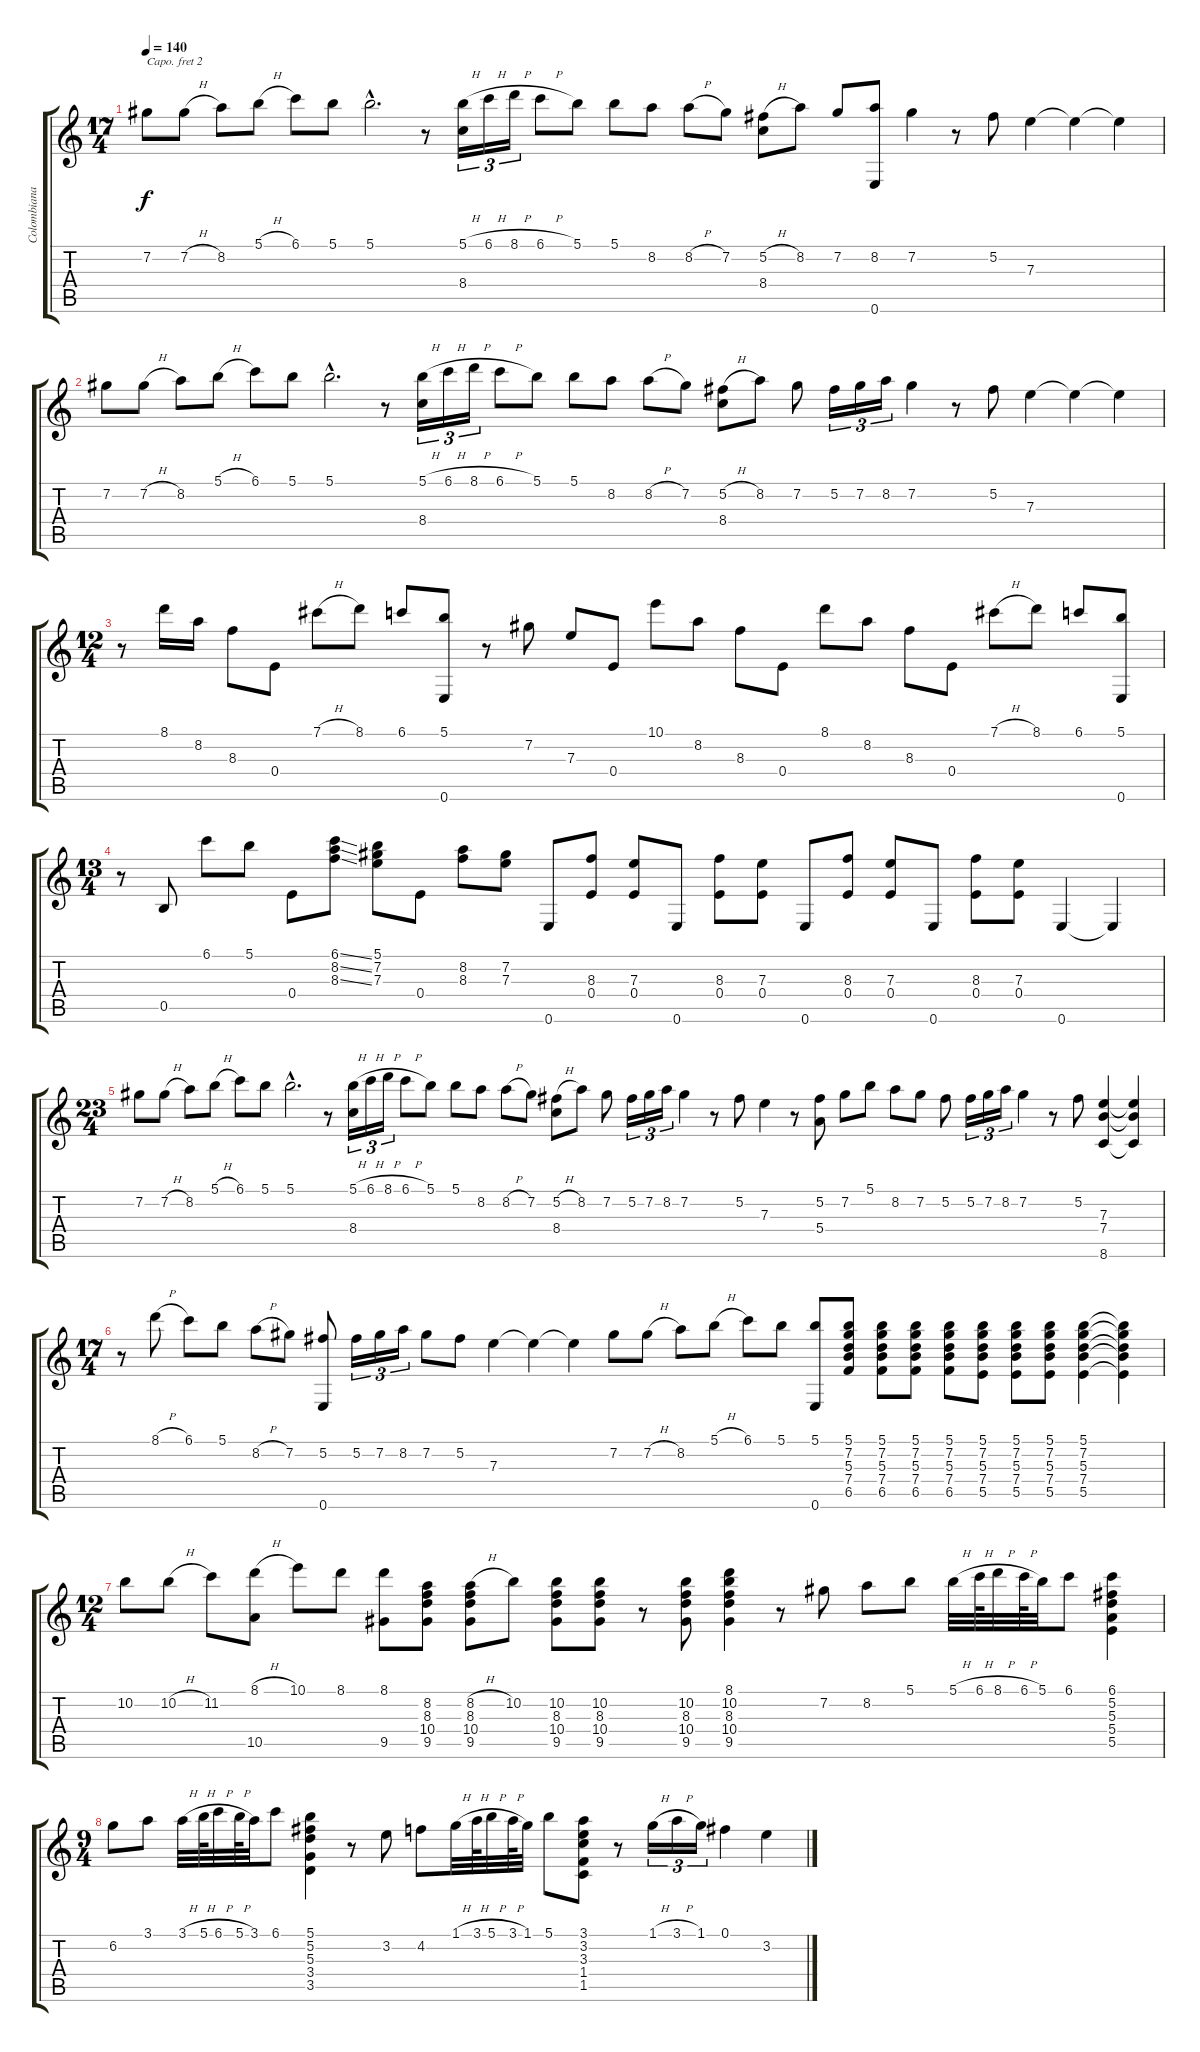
\track ("Colombiana" "Colombiana") {instrument acousticguitarnylon}
\staff {score tabs}
\capo 2
\tuning (E4 B3 G3 D3 A2 D2) {hide}
\ts (17 4)
\tempo 140
\clef g2
\ks c
7.2.8{dy f instrument acousticguitarnylon} 7.2{h}.8 8.2.8 5.1{h}.8 6.1.8 5.1.8 5.1{hac}.2{d} r.8 (5.1{h} 8.4).16{tu (3 2)} 6.1{h}.16{tu (3 2)} 8.1{h}.16{tu (3 2)} 6.1{h}.8 5.1.8 5.1.8 8.2.8 8.2{h}.8 7.2.8 (5.2{h} 8.4).8 8.2.8 7.2.8 (8.2 0.6).8 7.2.4 r.8 5.2.8 7.3.4 7.3{t}.4 7.3{t}.4 |
7.2.8 7.2{h}.8 8.2.8 5.1{h}.8 6.1.8 5.1.8 5.1{hac}.2{d} r.8 (5.1{h} 8.4).16{tu (3 2)} 6.1{h}.16{tu (3 2)} 8.1{h}.16{tu (3 2)} 6.1{h}.8 5.1.8 5.1.8 8.2.8 8.2{h}.8 7.2.8 (5.2{h} 8.4).8 8.2.8 7.2.8 5.2.16{tu (3 2)} 7.2.16{tu (3 2)} 8.2.16{tu (3 2)} 7.2.4 r.8 5.2.8 7.3.4 7.3{t}.4 7.3{t}.4 |
\ts (12 4)
r.8 8.1.16 8.2.16 8.3.8 0.4.8 7.1{h}.8 8.1.8 6.1.8 (5.1 0.6).8 r.8 7.2.8 7.3.8 0.4.8 10.1.8 8.2.8 8.3.8 0.4.8 8.1.8 8.2.8 8.3.8 0.4.8 7.1{h}.8 8.1.8 6.1.8 (5.1 0.6).8 |
\ts (13 4)
r.8 0.5.8 6.1.8 5.1.8 0.4.8 (6.1{ss} 8.2{ss} 8.3{ss}).8 (5.1 7.2 7.3).8 0.4.8 (8.2 8.3).8 (7.2 7.3).8 0.6.8 (8.3 0.4).8 (7.3 0.4).8 0.6.8 (8.3 0.4).8 (7.3 0.4).8 0.6.8 (8.3 0.4).8 (7.3 0.4).8 0.6.8 (8.3 0.4).8 (7.3 0.4).8 0.6.4 0.6{t}.4 |
\ts (23 4)
7.2.8 7.2{h}.8 8.2.8 5.1{h}.8 6.1.8 5.1.8 5.1{hac}.2{d} r.8 (5.1{h} 8.4).16{tu (3 2)} 6.1{h}.16{tu (3 2)} 8.1{h}.16{tu (3 2)} 6.1{h}.8 5.1.8 5.1.8 8.2.8 8.2{h}.8 7.2.8 (5.2{h} 8.4).8 8.2.8 7.2.8 5.2.16{tu (3 2)} 7.2.16{tu (3 2)} 8.2.16{tu (3 2)} 7.2.4 r.8 5.2.8 7.3.4 r.8 (5.2 5.4).8 7.2.8 5.1.8 8.2.8 7.2.8 5.2.8 5.2.16{tu (3 2)} 7.2.16{tu (3 2)} 8.2.16{tu (3 2)} 7.2.4 r.8 5.2.8 (7.3 7.4 8.6).4 (7.3{t} 7.4{t} 8.6{t}).4 |
\ts (17 4)
r.8 8.1{h}.8 6.1.8 5.1.8 8.2{h}.8 7.2.8 (5.2 0.6).8 5.2.16{tu (3 2)} 7.2.16{tu (3 2)} 8.2.16{tu (3 2)} 7.2.8 5.2.8 7.3.4 7.3{t}.4 7.3{t}.4 7.2.8 7.2{h}.8 8.2.8 5.1{h}.8 6.1.8 5.1.8 (5.1 0.6).8 (5.1 7.2 5.3 7.4 6.5).8 (5.1 7.2 5.3 7.4 6.5).8 (5.1 7.2 5.3 7.4 6.5).8 (5.1 7.2 5.3 7.4 6.5).8 (5.1 7.2 5.3 7.4 5.5).8 (5.1 7.2 5.3 7.4 5.5).8 (5.1 7.2 5.3 7.4 5.5).8 (5.1 7.2 5.3 7.4 5.5).4 (5.1{t} 7.2{t} 5.3{t} 7.4{t} 5.5{t}).4 |
\ts (12 4)
10.2.8 10.2{h}.8 11.2.8 (8.1{h} 10.5).8 10.1.8 8.1.8 (8.1 9.5).8 (8.2 8.3 10.4 9.5).8 (8.2{h} 8.3 10.4 9.5).8 10.2.8 (10.2 8.3 10.4 9.5).8 (10.2 8.3 10.4 9.5).8 r.8 (10.2 8.3 10.4 9.5).8 (8.1 10.2 8.3 10.4 9.5).4 r.8 7.2.8 8.2.8 5.1.8 5.1{h}.32 6.1{h}.64 8.1{h}.32 6.1{h}.64 5.1.32 6.1.8 (6.1 5.2 5.3 5.4 5.5).4 |
\ts (9 4)
6.2.8 3.1.8 3.1{h}.32 5.1{h}.64 6.1{h}.32 5.1{h}.64 3.1.32 6.1.8 (5.1 5.2 5.3 3.4 3.5).4 r.8 3.2.8 4.2.8 1.1{h}.32 3.1{h}.64 5.1{h}.32 3.1{h}.64 1.1.32 5.1.8 (3.1 3.2 3.3 1.4 1.5).8 r.8 1.1{h}.16{tu (3 2)} 3.1{h}.16{tu (3 2)} 1.1.16{tu (3 2)} 0.1.4 3.2.4
